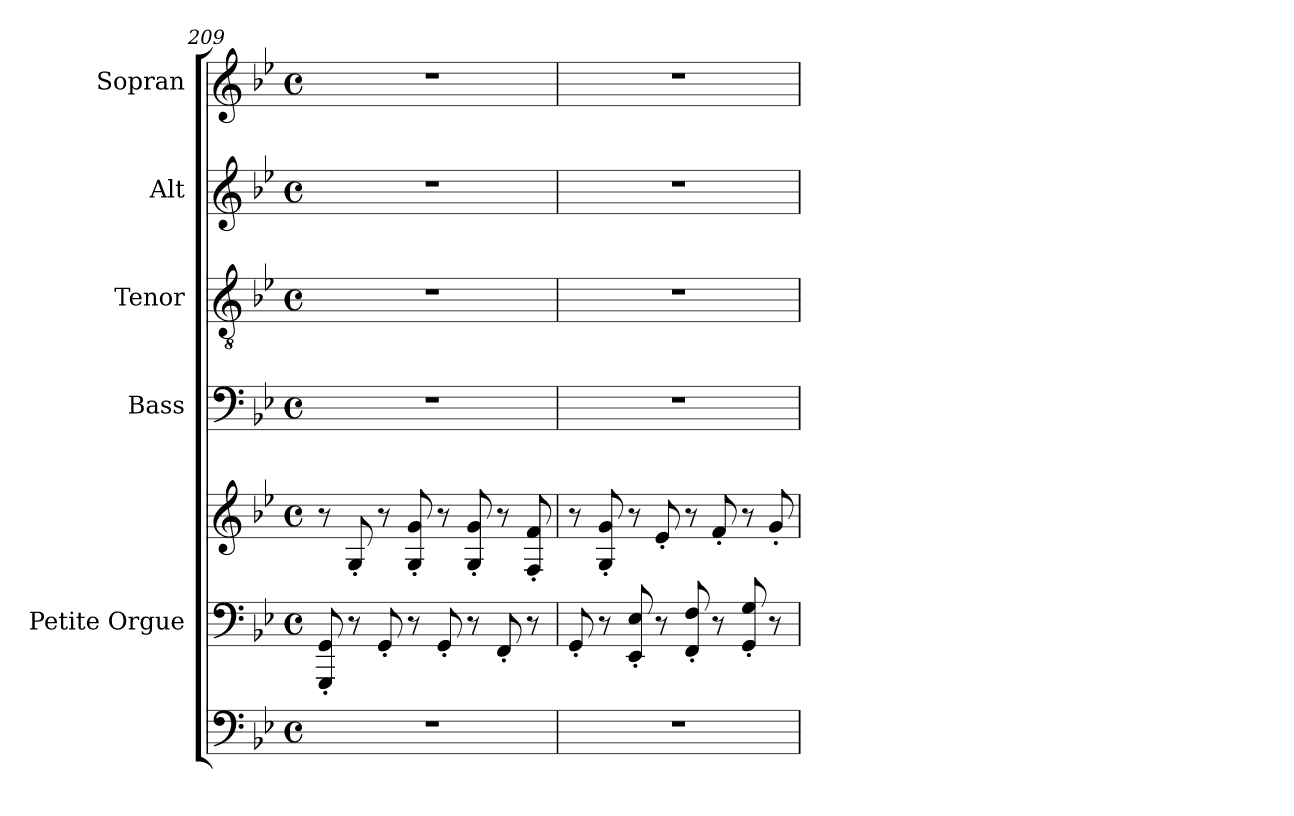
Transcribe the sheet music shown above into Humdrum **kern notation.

**kern	**kern	**kern	**kern	**kern	**kern	**kern
*part6	*part5	*part5	*part4	*part3	*part2	*part1
*staff7	*staff6	*staff5	*staff4	*staff3	*staff2	*staff1
*	*I"Petite Orgue	*	*I"Bass	*I"Tenor	*I"Alt	*I"Sopran
*	*I'Org. 1	*	*I'B.	*I'T.	*I'A.	*I'S.
*clefF4	*clefF4	*clefG2	*clefF4	*clefGv2	*clefG2	*clefG2
*k[b-e-]	*k[b-e-]	*k[b-e-]	*k[b-e-]	*k[b-e-]	*k[b-e-]	*k[b-e-]
*B-:	*B-:	*B-:	*B-:	*B-:	*B-:	*B-:
*M4/4	*M4/4	*M4/4	*M4/4	*M4/4	*M4/4	*M4/4
*met(c)	*met(c)	*met(c)	*met(c)	*met(c)	*met(c)	*met(c)
=209	=209	=209	=209	=209	=209	=209
1r	8GGG/'< 8GG/'<	8r	1r	1r	1r	1r
.	8r	8G'</	.	.	.	.
.	8GG'</	8r	.	.	.	.
.	8r	8G/'< 8g/'<	.	.	.	.
.	8GG'</	8r	.	.	.	.
.	8r	8G/'< 8g/'<	.	.	.	.
.	8FF'</	8r	.	.	.	.
.	8r	8F/'< 8f/'<	.	.	.	.
=210	=210	=210	=210	=210	=210	=210
1r	8GG'</	8r	1r	1r	1r	1r
.	8r	8G/'< 8g/'<	.	.	.	.
.	8EE-/'< 8E-/'<	8r	.	.	.	.
.	8r	8e-'</	.	.	.	.
.	8FF/'< 8F/'<	8r	.	.	.	.
.	8r	8f'</	.	.	.	.
.	8GG/'< 8G/'<	8r	.	.	.	.
.	8r	8g'</	.	.	.	.
=	=	=	=	=	=	=
*-	*-	*-	*-	*-	*-	*-
